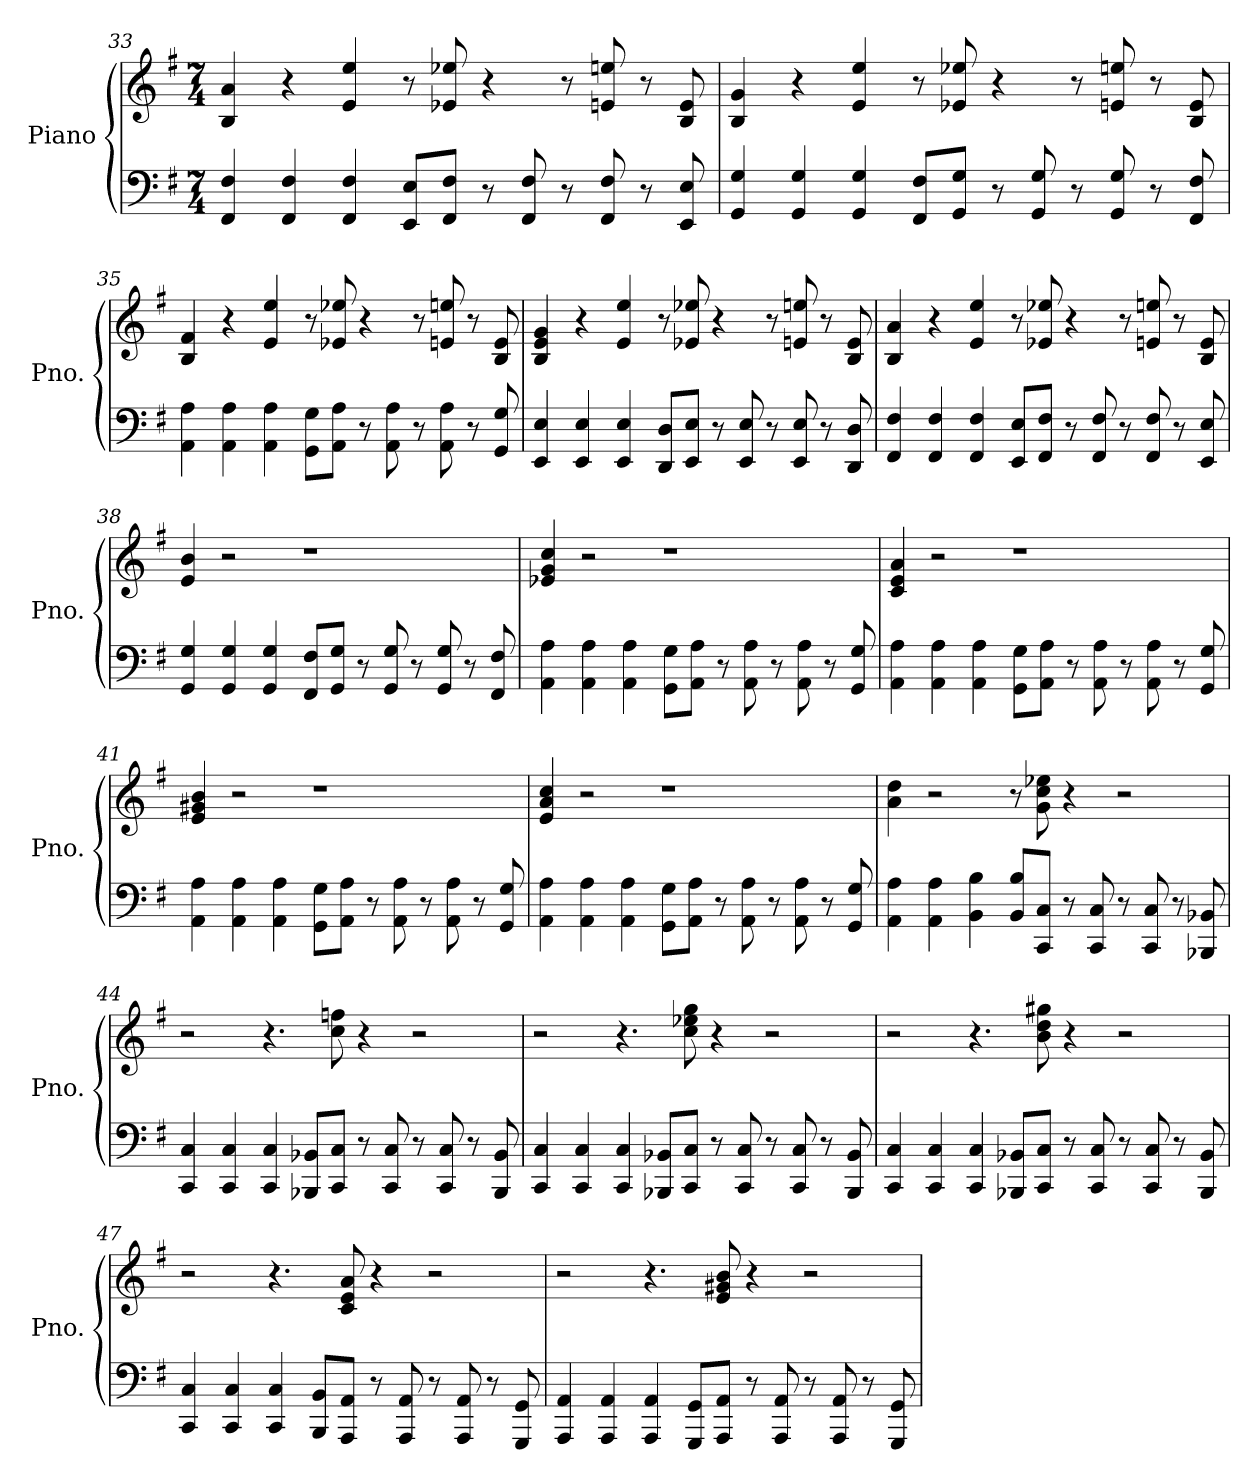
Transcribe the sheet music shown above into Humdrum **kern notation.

**kern	**kern
*part1	*part1
*staff2	*staff1
*I"Piano	*
*I'Pno.	*
!!LO:LB:g=z
*clefF4	*clefG2
*k[f#]	*k[f#]
*M7/4	*M7/4
=33	=33
4FF#/ 4F#/	4B/ 4a/
4FF#/ 4F#/	4r
4FF#/ 4F#/	4e/ 4ee/
8EE/ 8E/L	8r
8FF#/ 8F#/J	8e-X/ 8ee-X/
8r	4r
8FF#/ 8F#/	.
8r	8r
8FF#/ 8F#/	8en/ 8een/
8r	8r
8EE/ 8E/	8B/ 8e/
=34	=34
4GG/ 4G/	4B/ 4g/
4GG/ 4G/	4r
4GG/ 4G/	4e/ 4ee/
8FF#/ 8F#/L	8r
8GG/ 8G/J	8e-X/ 8ee-X/
8r	4r
8GG/ 8G/	.
8r	8r
8GG/ 8G/	8en/ 8een/
8r	8r
8FF#/ 8F#/	8B/ 8e/
=35	=35
4AA\ 4A\	4B/ 4f#/
4AA\ 4A\	4r
4AA\ 4A\	4e/ 4ee/
8GG\ 8G\L	8r
8AA\ 8A\J	8e-X/ 8ee-X/
8r	4r
8AA\ 8A\	.
8r	8r
8AA\ 8A\	8en/ 8een/
8r	8r
8GG/ 8G/	8B/ 8e/
!!LO:LB:g=z
=36	=36
4EE/ 4E/	4B/ 4e/ 4g/
4EE/ 4E/	4r
4EE/ 4E/	4e/ 4ee/
8DD/ 8D/L	8r
8EE/ 8E/J	8e-X/ 8ee-X/
8r	4r
8EE/ 8E/	.
8r	8r
8EE/ 8E/	8en/ 8een/
8r	8r
8DD/ 8D/	8B/ 8e/
=37	=37
4FF#/ 4F#/	4B/ 4a/
4FF#/ 4F#/	4r
4FF#/ 4F#/	4e/ 4ee/
8EE/ 8E/L	8r
8FF#/ 8F#/J	8e-X/ 8ee-X/
8r	4r
8FF#/ 8F#/	.
8r	8r
8FF#/ 8F#/	8en/ 8een/
8r	8r
8EE/ 8E/	8B/ 8e/
=38	=38
4GG/ 4G/	4e/ 4b/
4GG/ 4G/	2r
4GG/ 4G/	.
8FF#/ 8F#/L	1r
8GG/ 8G/J	.
8r	.
8GG/ 8G/	.
8r	.
8GG/ 8G/	.
8r	.
8FF#/ 8F#/	.
!!LO:LB:g=z
=39	=39
4AA\ 4A\	4e-X/ 4g/ 4cc/
4AA\ 4A\	2r
4AA\ 4A\	.
8GG\ 8G\L	1r
8AA\ 8A\J	.
8r	.
8AA\ 8A\	.
8r	.
8AA\ 8A\	.
8r	.
8GG/ 8G/	.
=40	=40
4AA\ 4A\	4c/ 4e/ 4a/
4AA\ 4A\	2r
4AA\ 4A\	.
8GG\ 8G\L	1r
8AA\ 8A\J	.
8r	.
8AA\ 8A\	.
8r	.
8AA\ 8A\	.
8r	.
8GG/ 8G/	.
=41	=41
4AA\ 4A\	4e/ 4g#X/ 4b/
4AA\ 4A\	2r
4AA\ 4A\	.
8GG\ 8G\L	1r
8AA\ 8A\J	.
8r	.
8AA\ 8A\	.
8r	.
8AA\ 8A\	.
8r	.
8GG/ 8G/	.
=42	=42
4AA\ 4A\	4e/ 4a/ 4cc/
4AA\ 4A\	2r
4AA\ 4A\	.
8GG\ 8G\L	1r
8AA\ 8A\J	.
8r	.
8AA\ 8A\	.
8r	.
8AA\ 8A\	.
8r	.
8GG/ 8G/	.
!!LO:PB:g=z
=43	=43
4AA\ 4A\	4a\ 4dd\
4AA\ 4A\	2r
4BB\ 4B\	.
8BB/ 8B/L	8r
8CC/ 8C/J	8g\ 8cc\ 8ee-X\
8r	4r
8CC/ 8C/	.
8r	2r
8CC/ 8C/	.
8r	.
8BBB-X/ 8BB-X/	.
=44	=44
4CC/ 4C/	2r
4CC/ 4C/	.
4CC/ 4C/	4.r
8BBB-X/ 8BB-X/L	.
8CC/ 8C/J	8cc\ 8ffn\
8r	4r
8CC/ 8C/	.
8r	2r
8CC/ 8C/	.
8r	.
8BBB-/ 8BB-/	.
=45	=45
4CC/ 4C/	2r
4CC/ 4C/	.
4CC/ 4C/	4.r
8BBB-X/ 8BB-X/L	.
8CC/ 8C/J	8cc\ 8ee-X\ 8gg\
8r	4r
8CC/ 8C/	.
8r	2r
8CC/ 8C/	.
8r	.
8BBB-/ 8BB-/	.
!!LO:LB:g=z
=46	=46
4CC/ 4C/	2r
4CC/ 4C/	.
4CC/ 4C/	4.r
8BBB-X/ 8BB-X/L	.
8CC/ 8C/J	8b\ 8dd\ 8gg#X\
8r	4r
8CC/ 8C/	.
8r	2r
8CC/ 8C/	.
8r	.
8BBB-/ 8BB-/	.
=47	=47
4CC/ 4C/	2r
4CC/ 4C/	.
4CC/ 4C/	4.r
8BBB/ 8BB/L	.
8AAA/ 8AA/J	8c/ 8e/ 8a/
8r	4r
8AAA/ 8AA/	.
8r	2r
8AAA/ 8AA/	.
8r	.
8GGG/ 8GG/	.
=48	=48
4AAA/ 4AA/	2r
4AAA/ 4AA/	.
4AAA/ 4AA/	4.r
8GGG/ 8GG/L	.
8AAA/ 8AA/J	8e/ 8g#X/ 8b/
8r	4r
8AAA/ 8AA/	.
8r	2r
8AAA/ 8AA/	.
8r	.
8GGG/ 8GG/	.
=	=
*-	*-
